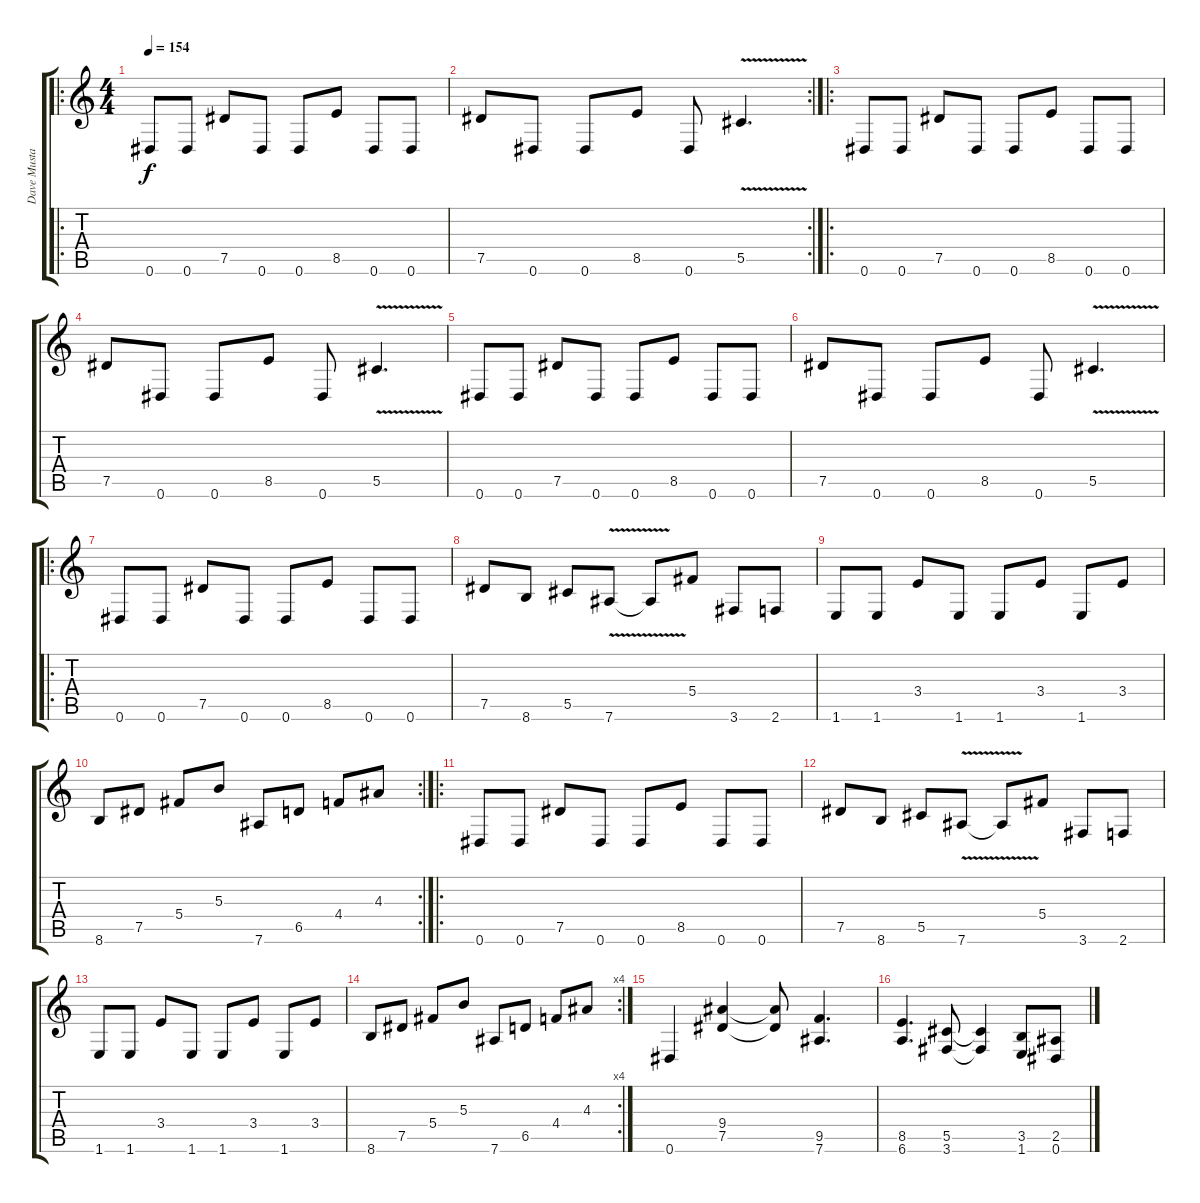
\track ("Dave Mustaine" "Dave Musta") {instrument distortionguitar}
\staff {score tabs}
\tuning (Eb4 Bb3 Gb3 Db3 Ab2 Eb2) {hide}
\ro
\ts (4 4)
\tempo 154
\clef g2
\ks c
0.6.8{txt "" dy f instrument distortionguitar} 0.6.8 7.5.8 0.6.8 0.6.8 8.5.8 0.6.8 0.6.8 |
\rc 2
7.5.8 0.6.8 0.6.8 8.5.8 0.6.8 5.5{v}.4{d} |
\ro
0.6.8 0.6.8 7.5.8 0.6.8 0.6.8 8.5.8 0.6.8 0.6.8 |
7.5.8 0.6.8 0.6.8 8.5.8 0.6.8 5.5{v}.4{d} |
0.6.8 0.6.8 7.5.8 0.6.8 0.6.8 8.5.8 0.6.8 0.6.8 |
7.5.8 0.6.8 0.6.8 8.5.8 0.6.8 5.5{v}.4{d} |
\ro
0.6.8 0.6.8 7.5.8 0.6.8 0.6.8 8.5.8 0.6.8 0.6.8 |
7.5.8 8.6.8 5.5.8 7.6{v}.8 7.6{t}.8 5.4.8 3.6.8 2.6.8 |
1.6.8 1.6.8 3.4.8 1.6.8 1.6.8 3.4.8 1.6.8 3.4.8 |
\rc 2
8.6.8 7.5.8 5.4.8 5.3.8 7.6.8 6.5.8 4.4.8 4.3.8 |
\ro
0.6.8 0.6.8 7.5.8 0.6.8 0.6.8 8.5.8 0.6.8 0.6.8 |
7.5.8 8.6.8 5.5.8 7.6{v}.8 7.6{t}.8 5.4.8 3.6.8 2.6.8 |
1.6.8 1.6.8 3.4.8 1.6.8 1.6.8 3.4.8 1.6.8 3.4.8 |
\rc 4
8.6.8 7.5.8 5.4.8 5.3.8 7.6.8 6.5.8 4.4.8 4.3.8 |
0.6.4 (9.4 7.5).4 (9.4{t} 7.5{t}).8 (9.5 7.6).4{d} |
(8.5 6.6).4{d} (5.5 3.6).8 (5.5{t} 3.6{t}).4 (3.5 1.6).8 (2.5 0.6).8
